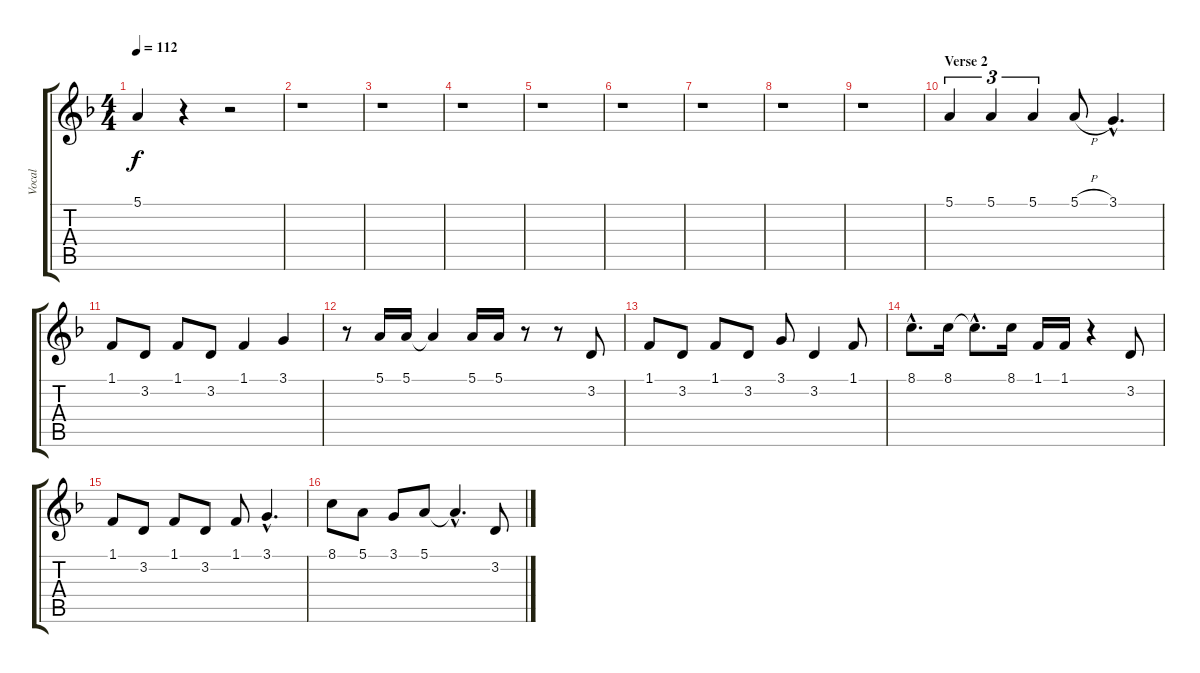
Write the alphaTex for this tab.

\track ("Vocal" "Vocal") {instrument trumpet}
\staff {score tabs}
\tuning (E4 B3 G3 D3 A2 E2) {hide}
\ts (4 4)
\tempo 112
\clef g2
\ks f
5.1{t}.4{dy f} r.4 r.2 |
r.1 |
r.1 |
r.1 |
r.1 |
r.1 |
r.1 |
r.1 |
r.1 |
\section ("" "Verse 2")
5.1.4{tu (3 2)} 5.1.4{tu (3 2)} 5.1.4{tu (3 2)} 5.1{h}.8 3.1{hac}.4{d} |
1.1.8 3.2.8 1.1.8 3.2.8 1.1.4 3.1.4 |
r.8 5.1.16 5.1.16 5.1{t}.4 5.1.16 5.1.16 r.8 r.8 3.2.8 |
1.1.8 3.2.8 1.1.8 3.2.8 3.1.8 3.2.4 1.1.8 |
8.1{hac}.8{d} 8.1.16 8.1{hac t}.8{d} 8.1.16 1.1.16 1.1.16 r.4 3.2.8 |
1.1.8 3.2.8 1.1.8 3.2.8 1.1.8 3.1{hac}.4{d} |
8.1.8 5.1.8 3.1.8 5.1.8 5.1{hac t}.4{d} 3.2.8
